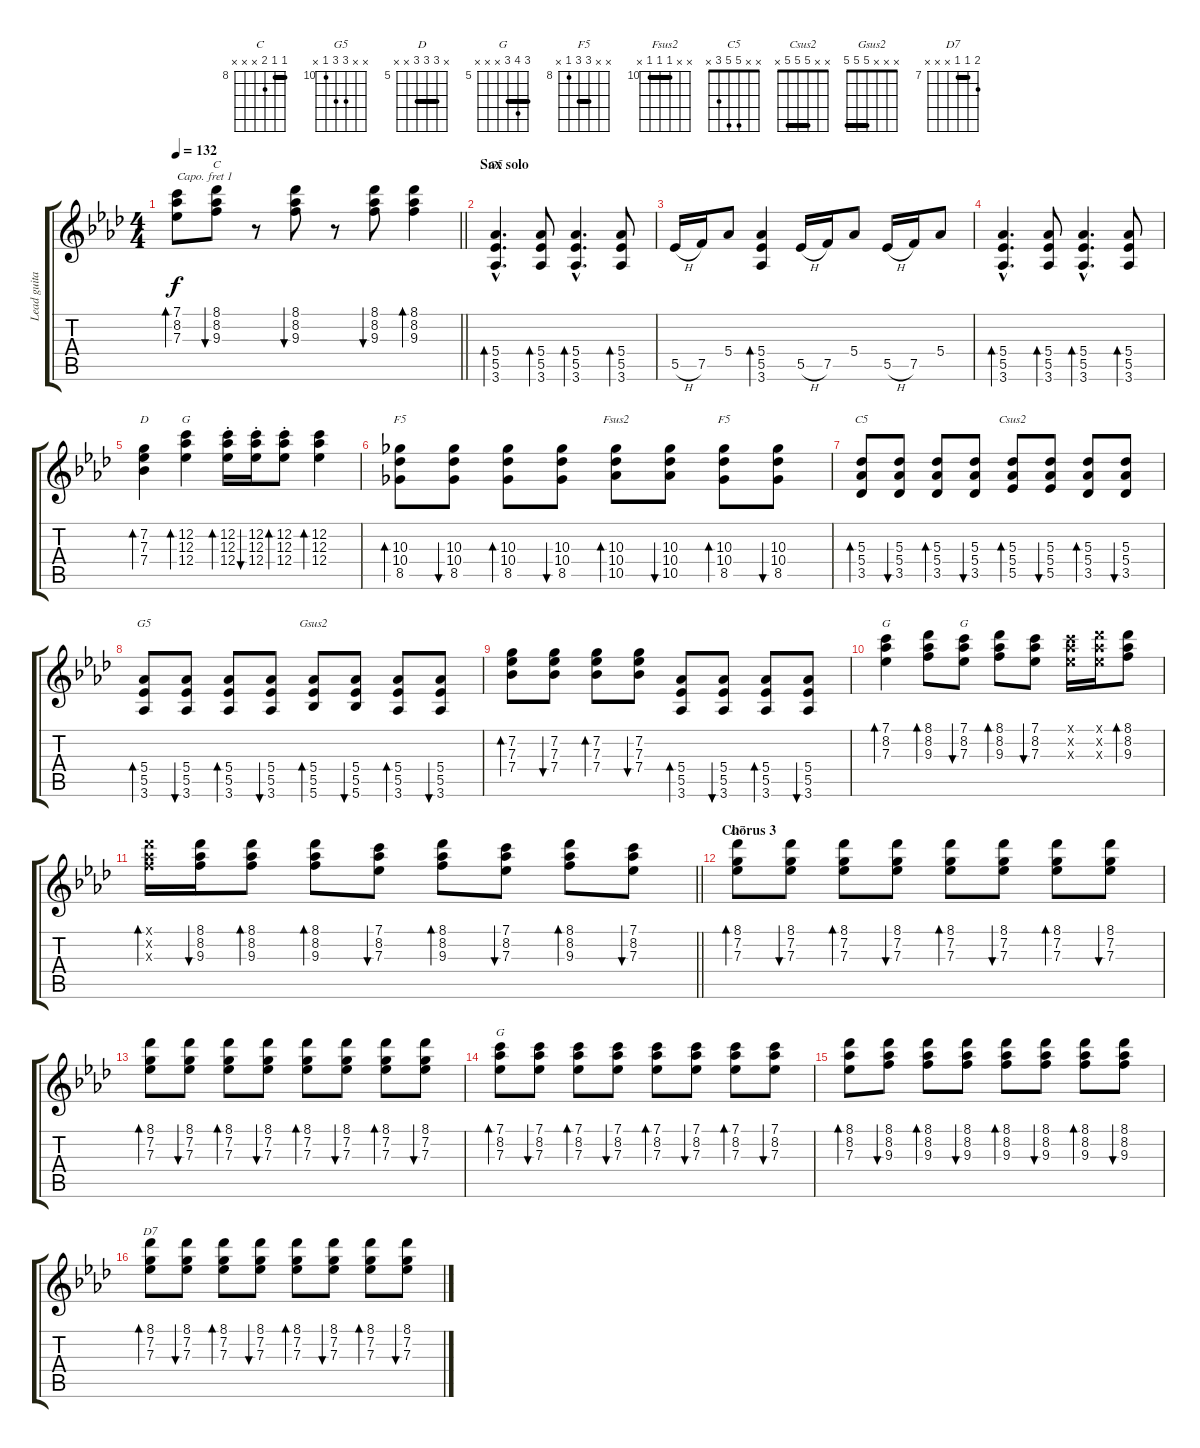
\track ("Lead guitar (Capo I) - Davy Johnstone" "Lead guita") {instrument distortionguitar}
\staff {score tabs}
\capo 1
\tuning (E4 B3 G3 D3 A2 E2) {hide}
\chord ("C" 8 8 9 x x x) {firstfret 8 barre 8}
\chord ("G5" x x x 5 5 3)
\chord ("D" x 7 7 7 x x) {firstfret 5 barre 7}
\chord ("G" x 12 12 12 x x) {firstfret 12 barre 12}
\chord ("F5" x x 10 10 8 x) {firstfret 8}
\chord ("Fsus2" x x 10 10 10 x) {firstfret 10 barre 10}
\chord ("F5" x x 10 10 8 x) {firstfret 8 barre 10}
\chord ("C5" x x 5 5 3 x)
\chord ("Csus2" x x 5 5 5 x) {barre 5}
\chord ("G5" x x 12 12 10 x) {firstfret 10}
\chord ("Gsus2" x x x 5 5 5) {barre 5}
\chord ("G" 7 8 7 x x x) {firstfret 7 barre 7}
\chord ("G" 7 8 7 x x x) {firstfret 7}
\chord ("D7" 8 7 7 0 x x) {firstfret 7 barre 7}
\chord ("G" 7 8 7 x x x) {firstfret 5 barre 7}
\chord ("D7" 8 7 7 x x x) {firstfret 7 barre 7}
\ts (4 4)
\tempo 132
\clef g2
\barLineRight lightlight
\ks ab
(7.1 8.2 7.3).8{bd 60 dy f} (8.1 8.2 9.3).8{bu 30 ch "C"} r.8 (8.1 8.2 9.3).8{bu 30} r.8 (8.1 8.2 9.3).8{bu 30} (8.1 8.2 9.3).4{bd 30} |
\section ("" "Sax solo")
(5.4{hac} 5.5{hac} 3.6{hac}).4{d bd 30 ch "G5"} (5.4 5.5 3.6).8{bd 30} (5.4{hac} 5.5{hac} 3.6{hac}).4{d bd 30} (5.4 5.5 3.6).8{bd 30} |
5.5{h}.16 7.5.16 5.4.8 (5.4 5.5 3.6).4{bd 30} 5.5{h}.16 7.5.16 5.4.8 5.5{h}.16 7.5.16 5.4.8 |
(5.4{hac} 5.5{hac} 3.6{hac}).4{d bd 30} (5.4 5.5 3.6).8{bd 30} (5.4{hac} 5.5{hac} 3.6{hac}).4{d bd 30} (5.4 5.5 3.6).8{bd 30} |
(7.2 7.3 7.4).4{bd 30 ch "D"} (12.2 12.3 12.4).4{bd 30 ch "G"} (12.2{st} 12.3{st} 12.4{st}).16{bd 30} (12.2{st} 12.3{st} 12.4{st}).16{bu 30} (12.2{st} 12.3{st} 12.4{st}).8{bd 30} (12.2 12.3 12.4).4{bd 30} |
(10.3 10.4 8.5).8{bd 30 ch "F5"} (10.3 10.4 8.5).8{bu 30} (10.3 10.4 8.5).8{bd 30} (10.3 10.4 8.5).8{bu 30} (10.3 10.4 10.5).8{bd 30 ch "Fsus2"} (10.3 10.4 10.5).8{bu 30} (10.3 10.4 8.5).8{bd 30 ch "F5"} (10.3 10.4 8.5).8{bu 30} |
(5.3 5.4 3.5).8{bd 30 ch "C5"} (5.3 5.4 3.5).8{bu 30} (5.3 5.4 3.5).8{bd 30} (5.3 5.4 3.5).8{bu 30} (5.3 5.4 5.5).8{bd 30 ch "Csus2"} (5.3 5.4 5.5).8{bu 30} (5.3 5.4 3.5).8{bd 30} (5.3 5.4 3.5).8{bu 30} |
(5.4 5.5 3.6).8{bd 30 ch "G5"} (5.4 5.5 3.6).8{bu 30} (5.4 5.5 3.6).8{bd 30} (5.4 5.5 3.6).8{bu 30} (5.4 5.5 5.6).8{bd 30 ch "Gsus2"} (5.4 5.5 5.6).8{bu 30} (5.4 5.5 3.6).8{bd 30} (5.4 5.5 3.6).8{bu 30} |
(7.2 7.3 7.4).8{bd 30} (7.2 7.3 7.4).8{bu 30} (7.2 7.3 7.4).8{bd 30} (7.2 7.3 7.4).8{bu 30} (5.4 5.5 3.6).8{bd 30} (5.4 5.5 3.6).8{bu 30} (5.4 5.5 3.6).8{bd 30} (5.4 5.5 3.6).8{bu 30} |
(7.1 8.2 7.3).4{bd 30 ch "G"} (8.1 8.2 9.3).8{bd 30} (7.1 8.2 7.3).8{bu 30 ch "G"} (8.1 8.2 9.3).8{bd 30} (7.1 8.2 7.3).8{bu 30} (7.1{x} 8.2{x} 7.3{x}).16 (8.1{x} 8.2{x} 7.3{x}).16 (8.1 8.2 9.3).8{bd 30} |
\barLineRight lightlight
(8.1{x} 8.2{x} 9.3{x}).16{bd 30} (8.1 8.2 9.3).16{bu 30} (8.1 8.2 9.3).8{bd 30} (8.1 8.2 9.3).8{bd 30} (7.1 8.2 7.3).8{bu 30} (8.1 8.2 9.3).8{bd 30} (7.1 8.2 7.3).8{bu 30} (8.1 8.2 9.3).8{bd 30} (7.1 8.2 7.3).8{bu 30} |
\section ("" "Chorus 3")
(8.1 7.2 7.3).8{bd 30 ch "D7"} (8.1 7.2 7.3).8{bu 30} (8.1 7.2 7.3).8{bd 30} (8.1 7.2 7.3).8{bu 30} (8.1 7.2 7.3).8{bd 30} (8.1 7.2 7.3).8{bu 30} (8.1 7.2 7.3).8{bd 30} (8.1 7.2 7.3).8{bu 30} |
(8.1 7.2 7.3).8{bd 30} (8.1 7.2 7.3).8{bu 30} (8.1 7.2 7.3).8{bd 30} (8.1 7.2 7.3).8{bu 30} (8.1 7.2 7.3).8{bd 30} (8.1 7.2 7.3).8{bu 30} (8.1 7.2 7.3).8{bd 30} (8.1 7.2 7.3).8{bu 30} |
(7.1 8.2 7.3).8{bd 30 ch "G"} (7.1 8.2 7.3).8{bu 30} (7.1 8.2 7.3).8{bd 30} (7.1 8.2 7.3).8{bu 30} (7.1 8.2 7.3).8{bd 30} (7.1 8.2 7.3).8{bu 30} (7.1 8.2 7.3).8{bd 30} (7.1 8.2 7.3).8{bu 30} |
(8.1 8.2 7.3).8{bd 30} (8.1 8.2 9.3).8{bu 30} (8.1 8.2 9.3).8{bd 30} (8.1 8.2 9.3).8{bu 30} (8.1 8.2 9.3).8{bd 30} (8.1 8.2 9.3).8{bu 30} (8.1 8.2 9.3).8{bd 30} (8.1 8.2 9.3).8{bu 30} |
(8.1 7.2 7.3).8{bd 30 ch "D7"} (8.1 7.2 7.3).8{bu 30} (8.1 7.2 7.3).8{bd 30} (8.1 7.2 7.3).8{bu 30} (8.1 7.2 7.3).8{bd 30} (8.1 7.2 7.3).8{bu 30} (8.1 7.2 7.3).8{bd 30} (8.1 7.2 7.3).8{bu 30}
